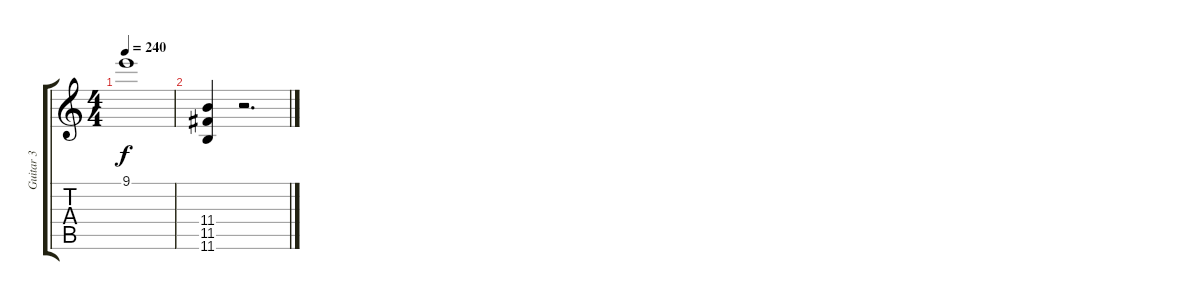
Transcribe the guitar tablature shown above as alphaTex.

\track ("Guitar 3" "Guitar 3") {instrument distortionguitar}
\staff {score tabs}
\tuning (G4 C4 G3 C3 G2 C2) {hide}
\ts (4 4)
\tempo 240
\clef g2
\ks c
9.1{t}.1{dy f} |
(11.4 11.5 11.6).4 r.2{d}
